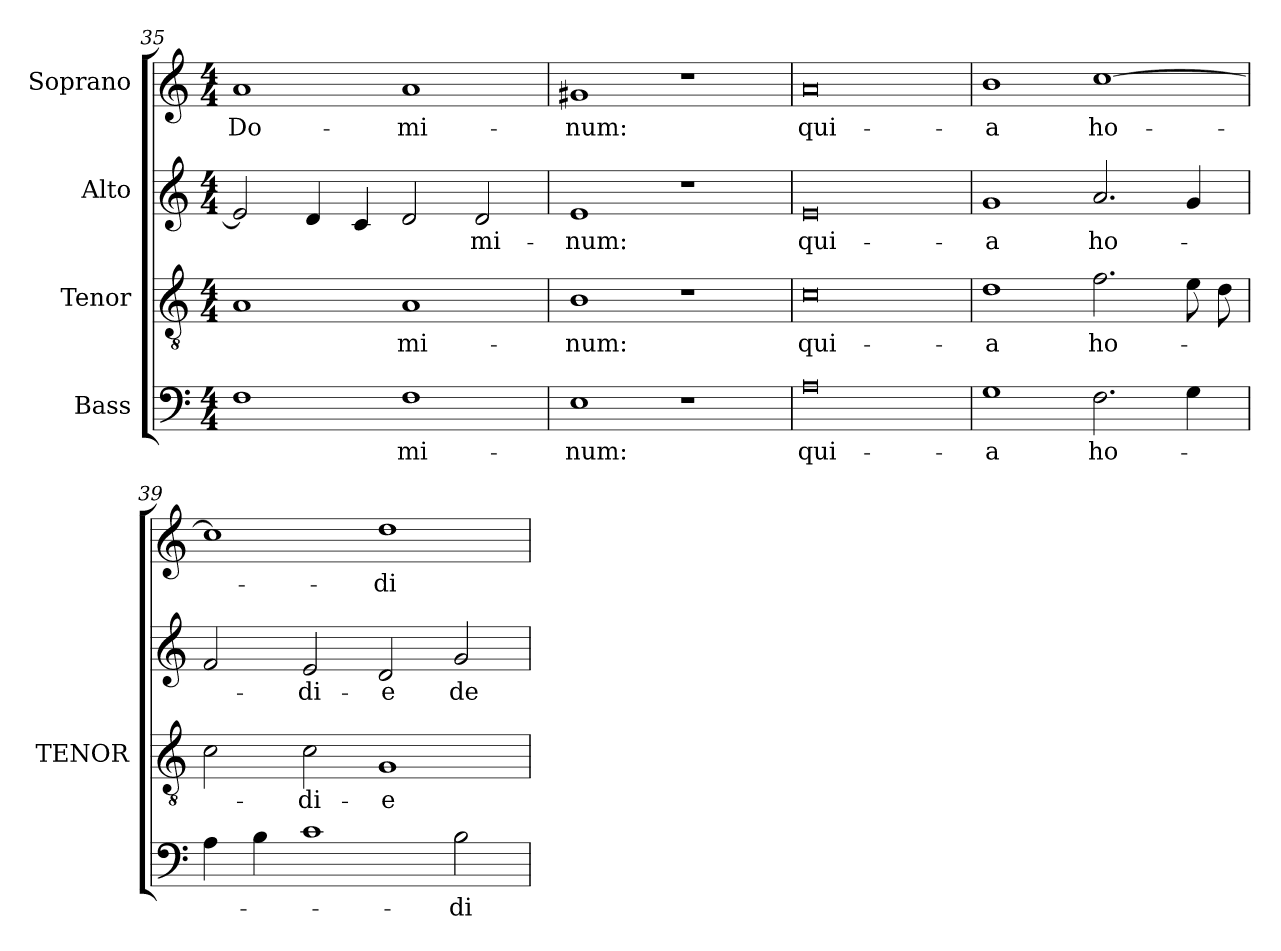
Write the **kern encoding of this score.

**kern	**text	**kern	**text	**kern	**text	**kern	**text
*part4	*part4	*part3	*part3	*part2	*part2	*part1	*part1
*staff4	*staff4	*staff3	*staff3	*staff2	*staff2	*staff1	*staff1
*I"Bass	*	*I"Tenor	*	*I"Alto	*	*I"Soprano	*
*	*	*I'TENOR	*	*	*	*	*
*clefF4	*	*clefGv2	*	*clefG2	*	*clefG2	*
*	*	*ITrd7c12	*	*	*	*	*
*k[]	*	*k[]	*	*k[]	*	*k[]	*
*C:	*	*C:	*	*C:	*	*C:	*
*M4/4	*	*M4/4	*	*M4/4	*	*M4/4	*
=35	=35	=35	=35	=35	=35	=35	=35
!	!	!	!	!	!	!	!LO:LY:b:color=#000000
1Fi	.	1AAi	.	2ei/]	.	1ai	Do-
.	.	.	.	4di/	.	.	.
.	.	.	.	4ci/	.	.	.
!	!LO:LY:b:color=#000000	!	!	!	!	!	!
!	!	!	!LO:LY:b:color=#000000	!	!	!	!
!	!	!	!	!	!	!	!LO:LY:b:color=#000000
1Fi	-mi-	1AAi	-mi-	2di/	.	1ai	-mi-
!	!	!	!	!	!LO:LY:b:color=#000000	!	!
.	.	.	.	2di/	-mi-	.	.
=36	=36	=36	=36	=36	=36	=36	=36
!	!LO:LY:b:color=#000000	!	!	!	!	!	!
!	!	!	!LO:LY:b:color=#000000	!	!	!	!
!	!	!	!	!	!LO:LY:b:color=#000000	!	!
!	!	!	!	!	!	!	!LO:LY:b:color=#000000
1Ei	-num:	1BBi	-num:	1ei	-num:	1g#Xi	-num:
1r	.	1r	.	1r	.	1r	.
=37	=37	=37	=37	=37	=37	=37	=37
!	!LO:LY:b:color=#000000	!	!	!	!	!	!
!	!	!	!LO:LY:b:color=#000000	!	!	!	!
!	!	!	!	!	!LO:LY:b:color=#000000	!	!
!	!	!	!	!	!	!	!LO:LY:b:color=#000000
0Ai	qui-	0Ci	qui-	0ei	qui-	0ai	qui-
=38	=38	=38	=38	=38	=38	=38	=38
!	!LO:LY:b:color=#000000	!	!	!	!	!	!
!	!	!	!LO:LY:b:color=#000000	!	!	!	!
!	!	!	!	!	!LO:LY:b:color=#000000	!	!
!	!	!	!	!	!	!	!LO:LY:b:color=#000000
1Gi	-a	1Di	-a	1gi	-a	1bi	-a
!	!LO:LY:b:color=#000000	!	!	!	!	!	!
!	!	!	!LO:LY:b:color=#000000	!	!	!	!
!	!	!	!	!	!LO:LY:b:color=#000000	!	!
!	!	!	!	!	!	!	!LO:LY:b:color=#000000
2.Fi\	ho-	2.Fi\	ho-	2.ai/	ho-	[>1cci	ho-
4Gi\	.	8Ei\	.	4gi/	.	.	.
.	.	8Di\	.	.	.	.	.
!!LO:LB:g=z
=39	=39	=39	=39	=39	=39	=39	=39
4Ai\	.	2Ci\	.	2fi/	.	1cci]	.
4Bi\	.	.	.	.	.	.	.
!	!	!	!LO:LY:b:color=#000000	!	!	!	!
!	!	!	!	!	!LO:LY:b:color=#000000	!	!
1ci	.	2Ci\	-di-	2ei/	-di-	.	.
!	!	!	!LO:LY:b:color=#000000	!	!	!	!
!	!	!	!	!	!LO:LY:b:color=#000000	!	!
!	!	!	!	!	!	!	!LO:LY:b:color=#000000
.	.	1GGi	-e	2di/	-e	1ddi	-di-
!	!LO:LY:b:color=#000000	!	!	!	!	!	!
!	!	!	!	!	!LO:LY:b:color=#000000	!	!
2Bi\	-di-	.	.	2gi/	de-	.	.
=	=	=	=	=	=	=	=
*-	*-	*-	*-	*-	*-	*-	*-
